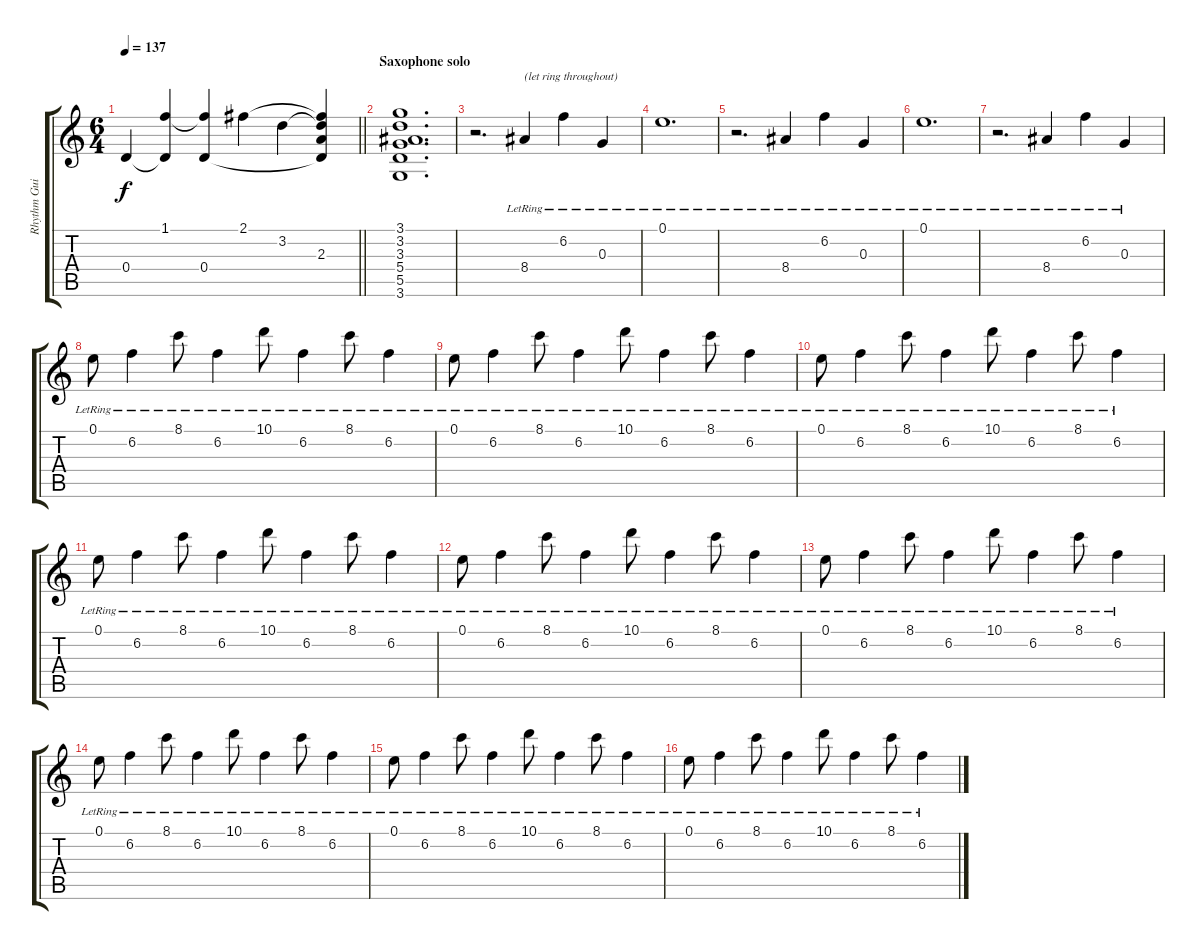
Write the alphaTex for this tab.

\track ("Rhythm Guitar Clean" "Rhythm Gui") {instrument electricguitarclean}
\staff {score tabs}
\tuning (E4 B3 G3 D3 A2 E2) {hide}
\ts (6 4)
\tempo 137
\clef g2
\barLineRight lightlight
\ks c
0.4.4{dy f} (1.1 0.4{t}).4 (1.1{t} 0.4).4 2.1.4 3.2.4 (2.1{t} 3.2{t} 2.3 0.4{t}).4 |
\section ("" "Saxophone solo")
(3.1 3.2 3.3 5.4 5.5 3.6).1{d} |
r.2{d} 8.4{lr}.4{txt "(let ring throughout)"} 6.2{lr}.4 0.3{lr}.4 |
0.1{lr}.1{d} |
r.2{d} 8.4{lr}.4 6.2{lr}.4 0.3{lr}.4 |
0.1{lr}.1{d} |
r.2{d} 8.4{lr}.4 6.2{lr}.4 0.3{lr}.4 |
0.1{lr}.8 6.2{lr}.4 8.1{lr}.8 6.2{lr}.4 10.1{lr}.8 6.2{lr}.4 8.1{lr}.8 6.2{lr}.4 |
0.1{lr}.8 6.2{lr}.4 8.1{lr}.8 6.2{lr}.4 10.1{lr}.8 6.2{lr}.4 8.1{lr}.8 6.2{lr}.4 |
0.1{lr}.8 6.2{lr}.4 8.1{lr}.8 6.2{lr}.4 10.1{lr}.8 6.2{lr}.4 8.1{lr}.8 6.2{lr}.4 |
0.1{lr}.8 6.2{lr}.4 8.1{lr}.8 6.2{lr}.4 10.1{lr}.8 6.2{lr}.4 8.1{lr}.8 6.2{lr}.4 |
0.1{lr}.8 6.2{lr}.4 8.1{lr}.8 6.2{lr}.4 10.1{lr}.8 6.2{lr}.4 8.1{lr}.8 6.2{lr}.4 |
0.1{lr}.8 6.2{lr}.4 8.1{lr}.8 6.2{lr}.4 10.1{lr}.8 6.2{lr}.4 8.1{lr}.8 6.2{lr}.4 |
0.1{lr}.8 6.2{lr}.4 8.1{lr}.8 6.2{lr}.4 10.1{lr}.8 6.2{lr}.4 8.1{lr}.8 6.2{lr}.4 |
0.1{lr}.8 6.2{lr}.4 8.1{lr}.8 6.2{lr}.4 10.1{lr}.8 6.2{lr}.4 8.1{lr}.8 6.2{lr}.4 |
0.1{lr}.8 6.2{lr}.4 8.1{lr}.8 6.2{lr}.4 10.1{lr}.8 6.2{lr}.4 8.1{lr}.8 6.2{lr}.4
